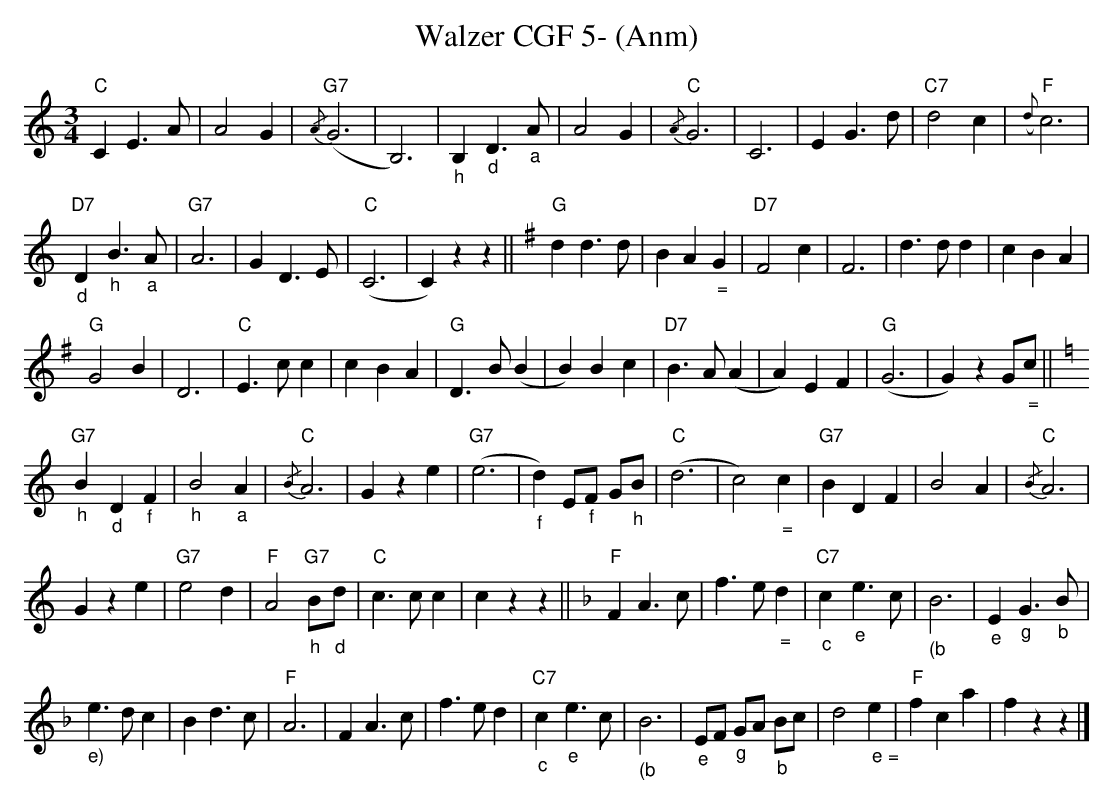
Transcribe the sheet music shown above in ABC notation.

X:1
T:Walzer CGF 5- (Anm)
M:3/4
L:1/4
K:Cmaj%%MIDI gchordon
"C"CE>A | A2G | "G7"{/A}(G3 | B,3) | "_h"B,"_d"D>"_a"A | A2G | "C"{/A}G3 | C3 | EG>d | \
"C7"d2c | "F"{(d)}c3 |
 "D7""_d"D"_h"B>"_a"A | "G7"A3 | GD>E | "C"(C3 | C)zz || [K:Gmaj] "G"dd>d | BA"_ ="G | \
"D7"F2c | F3 | d>dd | cBA |
 "G"G2B | D3 | "C"E>cc | cBA | "G"D>B (B | \
B)Bc | "D7"B>A(A | A)EF | "G"(G3 | G)zG/2"_ ="c/2 || [K:Cmaj]
 "G7""_h"B"_d"D"_f"F | "_h"B2"_a"A | "C"{/B}A3 | Gze | \
"G7"(e3 |"_f"d) E/2"_f"F/2 G/2"_h"B/2 | "C"(d3 | c2)"_ ="c | "G7"BDF | B2A | "C"{/B}A3 |
 Gze | "G7"e2d | \
"F"A2"G7""_h"B/2"_d"d/2 | "C"c>cc | czz || [K:Fmaj] "F"FA>c | f>e"_ ="d | "C7""_c"c"_e"e>c | "_(b"B3 | "_e"E"_g"G>"_b"B |
 "_e)"e>dc | \
Bd>c | "F"A3 | FA>c | f>ed | "C7""_c"c"_e"e>c | "_(b"B3 | "_e"E/2F/2 "_g"G/2A/2 "_b"B/2c/2 | d2"_  e ="e | "F"fca | fzz |]
